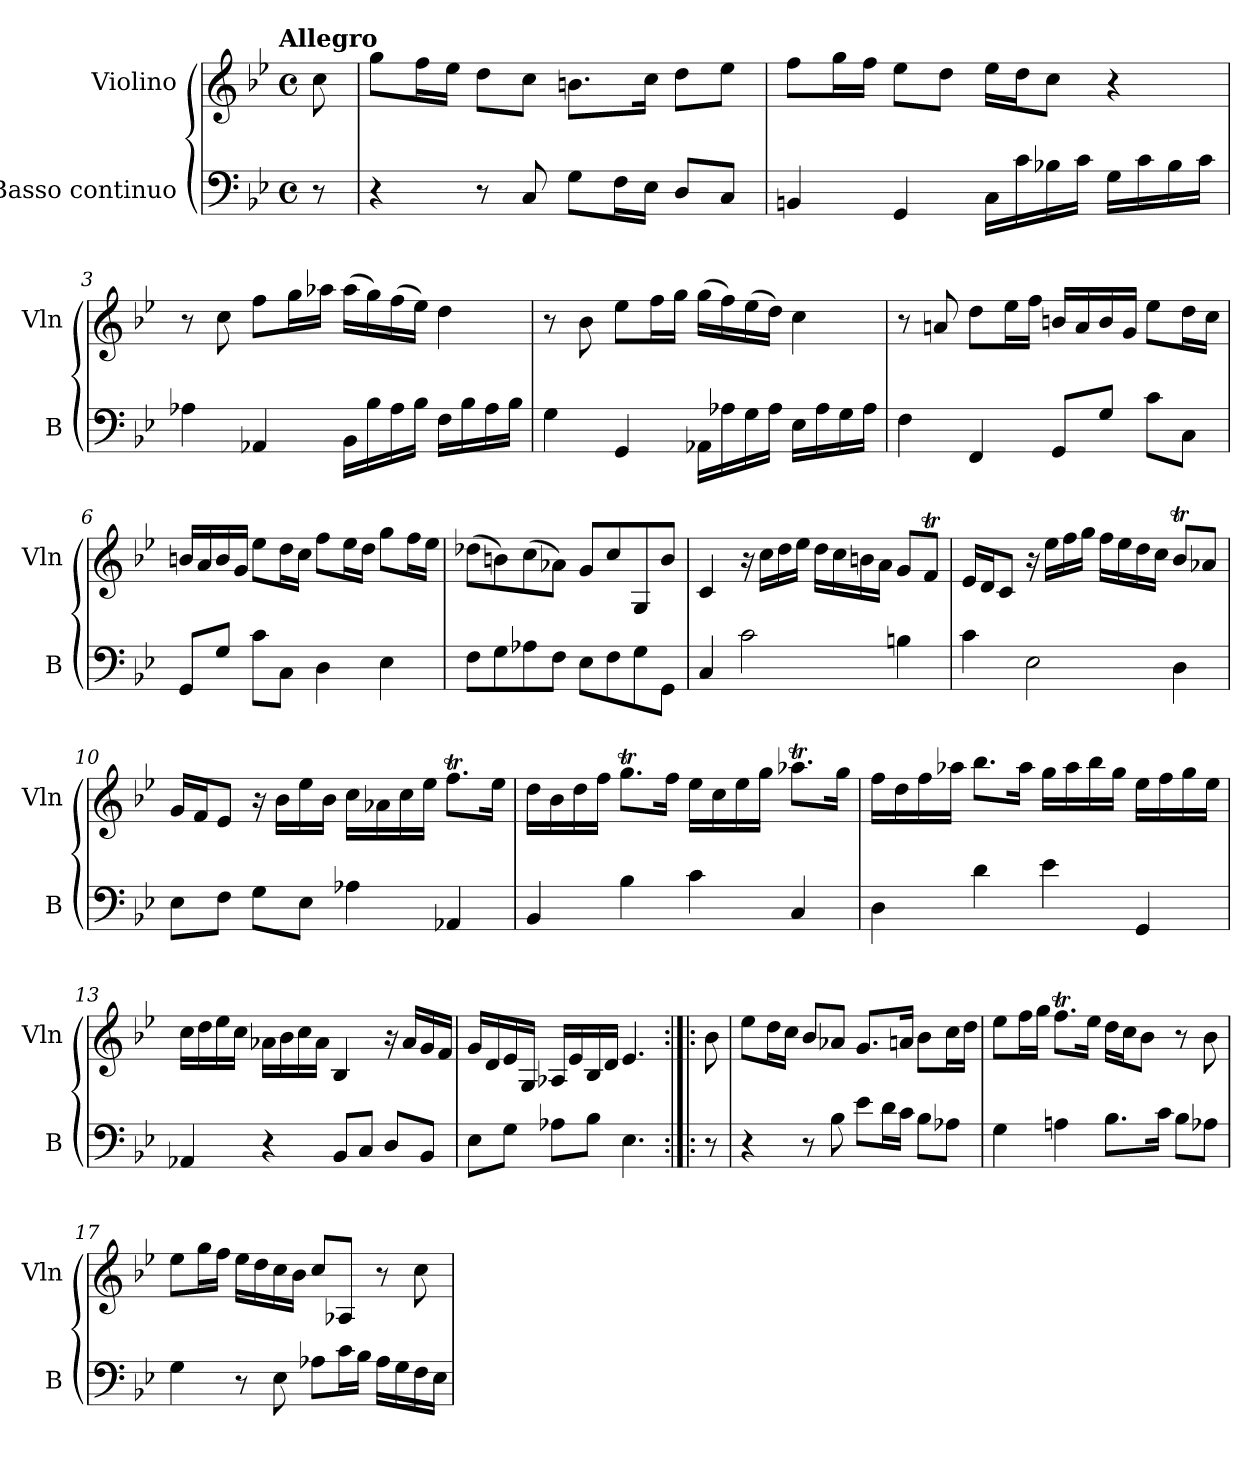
**kern	**kern
*part2	*part1
*staff2	*staff1
*I"Basso continuo	*I"Violino
*I'B	*I'Vln
*clefF4	*clefG2
*k[b-e-]	*k[b-e-]
!!LO:TX:omd:t=Allegro
*M4/4	*M4/4
*met(c)	*met(c)
*MM120	*MM120
=	=
8r	8cc\
=1	=1
4r	8gg\L
.	16ff\L
.	16ee-\JJ
8r	8dd\L
8C/	8cc\J
8G\L	8.bn\L
16F\L	.
16E-\JJ	16cc\Jk
8D/L	8dd\L
8C/J	8ee-\J
=2	=2
4BBn/	8ff\L
.	16gg\L
.	16ff\JJ
4GG/	8ee-\L
.	8dd\J
16C\LL	16ee-\LL
16c\	16dd\J
16B-X\	8cc\J
16c\JJ	.
16G\LL	4r
16c\	.
16B-\	.
16c\JJ	.
=3	=3
4A-X\	8r
.	8cc\
4AA-X/	8ff\L
.	16gg\L
.	16aa-X\JJ
16BB-\LL	(16aa-\LL
16B-\	16gg\)
16A-\	(16ff\
16B-\JJ	16ee-\JJ)
16F\LL	4dd\
16B-\	.
16A-\	.
16B-\JJ	.
=4	=4
4G\	8r
.	8b-\
4GG/	8ee-\L
.	16ff\L
.	16gg\JJ
16AA-X\LL	(16gg\LL
16A-X\	16ff\)
16G\	(16ee-\
16A-\JJ	16dd\JJ)
16E-\LL	4cc\
16A-\	.
16G\	.
16A-\JJ	.
=5	=5
4F\	8r
.	8an/
4FF/	8dd\L
.	16ee-\L
.	16ff\JJ
8GG/L	16bn/LL
.	16a/
8G/J	16b/
.	16g/JJ
8c\L	8ee-\L
8C\J	16dd\L
.	16cc\JJ
=6	=6
8GG/L	16bn/LL
.	16a/
8G/J	16b/
.	16g/JJ
8c\L	8ee-\L
8C\J	16dd\L
.	16cc\JJ
4D\	8ff\L
.	16ee-\L
.	16dd\JJ
4E-\	8gg\L
.	16ff\L
.	16ee-\JJ
=7	=7
8F\L	(8dd-X\L
8G\	8bn\)
8A-X\	(8cc\
8F\J	8a-X\J)
8E-\L	8g/L
8F\	8cc/
8G\	8G/
8GG\J	8b/J
=8	=8
4C/	4c/
2c\	16r
.	16cc\LL
.	16dd\
.	16ee-\JJ
.	16dd\LL
.	16cc\
.	16bn\
.	16a\JJ
4Bn\	8g/L
.	8fT/J
=9	=9
4c\	16e-/LL
.	16d/J
.	8c/J
2E-\	16r
.	16ee-\LL
.	16ff\
.	16gg\JJ
.	16ff\LL
.	16ee-\
.	16dd\
.	16cc\JJ
4D\	8b-T/L
.	8a-X/J
=10	=10
8E-\L	16g/LL
.	16f/J
8F\J	8e-/J
8G\L	16r
.	16b-\LL
8E-\J	16ee-\
.	16b-\JJ
4A-X\	16cc\LL
.	16a-X\
.	16cc\
.	16ee-\JJ
4AA-X/	8.ffT\L
.	16ee-\Jk
=11	=11
4BB-/	16dd\LL
.	16b-\
.	16dd\
.	16ff\JJ
4B-\	8.ggT\L
.	16ff\Jk
4c\	16ee-\LL
.	16cc\
.	16ee-\
.	16gg\JJ
4C/	8.aa-XT\L
.	16gg\Jk
=12	=12
4D\	16ff\LL
.	16dd\
.	16ff\
.	16aa-X\JJ
4d\	8.bb-\L
.	16aa-\Jk
4e-\	16gg\LL
.	16aa-\
.	16bb-\
.	16gg\JJ
4GG/	16ee-\LL
.	16ff\
.	16gg\
.	16ee-\JJ
=13	=13
4AA-X/	16cc\LL
.	16dd\
.	16ee-\
.	16cc\JJ
4r	16a-X\LL
.	16b-\
.	16cc\
.	16a-\JJ
8BB-/L	4B-/
8C/J	.
8D/L	16r
.	16a-/LL
8BB-/J	16g/
.	16f/JJ
=14	=14
8E-\L	16g/LL
.	16d/
8G\J	16e-/
.	16G/JJ
8A-X\L	16A-X/LL
.	16e-/
8B-\J	16B-/
.	16d/JJ
4.E-\	4.e-/
=:|!|:	=:|!|:
8r	8b-\
=15	=15
4r	8ee-\L
.	16dd\L
.	16cc\JJ
8r	8b-/L
8B-\	8a-X/J
8e-\L	8.g/L
16d\L	.
16c\JJ	16an/Jk
8B-\L	8b-\L
8A-X\J	16cc\L
.	16dd\JJ
=16	=16
4G\	8ee-\L
.	16ff\L
.	16gg\JJ
4An\	8.ffT\L
.	16ee-\Jk
8.B-\L	16dd\LL
.	16cc\J
.	8b-\J
16c\Jk	.
8B-\L	8r
8A-X\J	8b-\
=17	=17
4G\	8ee-\L
.	16gg\L
.	16ff\JJ
8r	16ee-\LL
.	16dd\
8E-\	16cc\
.	16b-\JJ
8A-X\L	8cc/L
16c\L	8A-X/J
16B-\JJ	.
16A-\LL	8r
16G\	.
16F\	8cc\
16E-\JJ	.
=	=
*-	*-
